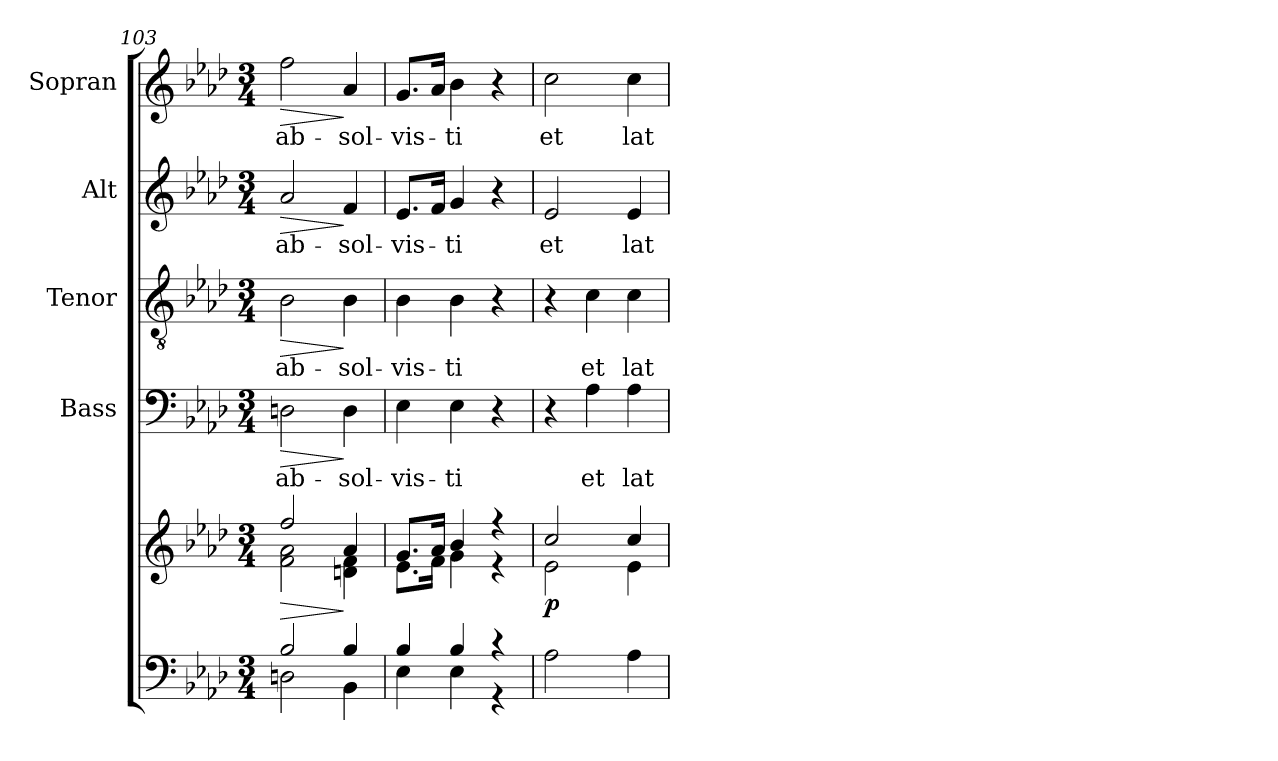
**kern	**kern	**dynam	**kern	**text	**dynam	**kern	**text	**dynam	**kern	**text	**dynam	**kern	**text	**dynam
*part5	*part5	*part5	*part4	*part4	*part4	*part3	*part3	*part3	*part2	*part2	*part2	*part1	*part1	*part1
*staff6	*staff5	*staff5/6	*staff4	*staff4	*staff4	*staff3	*staff3	*staff3	*staff2	*staff2	*staff2	*staff1	*staff1	*staff1
*	*	*	*I"Bass	*	*	*I"Tenor	*	*	*I"Alt	*	*	*I"Sopran	*	*
*	*	*	*I'B.	*	*	*I'T.	*	*	*I'A.	*	*	*I'S.	*	*
*clefF4	*clefG2	*	*clefF4	*	*	*clefGv2	*	*	*clefG2	*	*	*clefG2	*	*
*k[b-e-a-d-]	*k[b-e-a-d-]	*	*k[b-e-a-d-]	*	*	*k[b-e-a-d-]	*	*	*k[b-e-a-d-]	*	*	*k[b-e-a-d-]	*	*
*A-:	*A-:	*	*A-:	*	*	*A-:	*	*	*A-:	*	*	*A-:	*	*
*M3/4	*M3/4	*	*M3/4	*	*	*M3/4	*	*	*M3/4	*	*	*M3/4	*	*
=103	=103	=103	=103	=103	=103	=103	=103	=103	=103	=103	=103	=103	=103	=103
*^	*	*	*	*	*	*	*	*	*	*	*	*	*	*
!	!	!	!LO:HP:b	!	!LO:LY:b	!LO:HP:b	!	!LO:LY:b	!LO:HP:b	!	!LO:LY:b	!LO:HP:b	!	!LO:LY:b	!LO:HP:b
*	*	*^	*	*	*	*	*	*	*	*	*	*	*	*	*
2B-/	2Dn\	2ff/	2f\ 2a-\	>	2Dn\	ab-	>	2B-\	ab-	>	2a-/	ab-	>	2ff\	ab-	>
!	!	!	!	!	!	!LO:LY:b	!	!	!LO:LY:b	!	!	!LO:LY:b	!	!	!LO:LY:b	!
4B-/	4BB-\	4a-/	4dn\ 4f\	]	4D\	-sol-	]	4B-\	-sol-	]	4f/	-sol-	]	4a-/	-sol-	]
=104	=104	=104	=104	=104	=104	=104	=104	=104	=104	=104	=104	=104	=104	=104	=104	=104
!	!	!	!	!	!	!LO:LY:b	!	!	!LO:LY:b	!	!	!LO:LY:b	!	!	!LO:LY:b	!
4B-/	4E-\	8.g/L	8.e-\L	.	4E-\	-vis-	.	4B-\	-vis-	.	8.e-/L	-vis-	.	8.g/L	-vis-	.
.	.	16a-/Jk	16f\Jk	.	.	.	.	.	.	.	16f/Jk	.	.	16a-/Jk	.	.
!	!	!	!	!	!	!LO:LY:b	!	!	!LO:LY:b	!	!	!LO:LY:b	!	!	!LO:LY:b	!
4B-/	4E-\	4b-/	4g\	.	4E-\	-ti	.	4B-\	-ti	.	4g/	-ti	.	4b-\	-ti	.
4r	4r	4r	4r	.	4r	.	.	4r	.	.	4r	.	.	4r	.	.
=105	=105	=105	=105	=105	=105	=105	=105	=105	=105	=105	=105	=105	=105	=105	=105	=105
!	!	!	!	!LO:DY:b	!	!	!	!	!	!	!	!LO:LY:b	!	!	!LO:LY:b	!
*v	*v	*	*	*	*	*	*	*	*	*	*	*	*	*	*	*
2A-\	2cc/	2e-\	p	4r	.	.	4r	.	.	2e-/	et	.	2cc\	et	.
!	!	!	!	!	!LO:LY:b	!	!	!LO:LY:b	!	!	!	!	!	!	!
.	.	.	.	4A-\	et	.	4c\	et	.	.	.	.	.	.	.
!	!	!	!	!	!LO:LY:b	!	!	!LO:LY:b	!	!	!LO:LY:b	!	!	!LO:LY:b	!
4A-\	4cc/	4e-\	.	4A-\	lat-	.	4c\	lat-	.	4e-/	lat-	.	4cc\	lat-	.
*	*v	*v	*	*	*	*	*	*	*	*	*	*	*	*	*
=	=	=	=	=	=	=	=	=	=	=	=	=	=	=
*-	*-	*-	*-	*-	*-	*-	*-	*-	*-	*-	*-	*-	*-	*-
